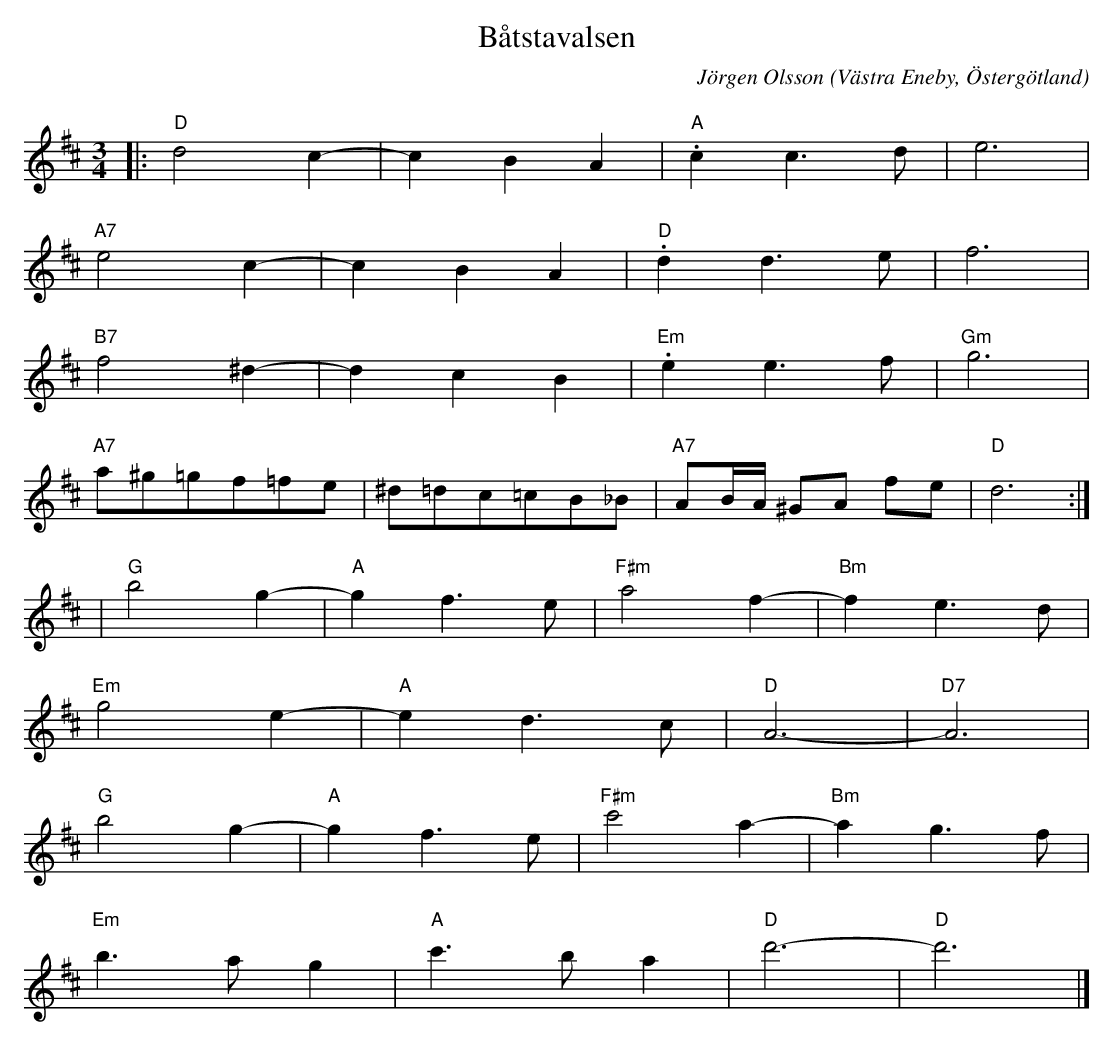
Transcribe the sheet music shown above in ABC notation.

X:1
T:Båtstavalsen
C:Jörgen Olsson
O:Västra Eneby, Östergötland
Q:160
M:3/4
L:1/8
K:D
|:"D"d4 c2-|c2B2A2 |"A".c2 c3 d|e6 |
"A7" e4 c2-|c2B2A2 |"D".d2 d3 e|f6 |
"B7"f4 ^d2-|d2c2B2 |"Em".e2 e3 f|"Gm"g6 |
"A7" a^g=gf=fe|^d=dc=cB_B|"A7"AB/2A/2 ^GA fe|"D"d6 :|]
|"G"b4 g2-|"A"g2f3e |"F#m"a4 f2-|"Bm"f2e3d |
 "Em"g4 e2-|"A"e2d3c |"D"A6-|"D7"A6 |
"G"b4 g2-|"A"g2f3e |"F#m"c'4 a2-|"Bm"a2g3f |
 "Em"b3 a g2|"A"c'3 b a2 |"D"d'6-|"D"d'6 |]
